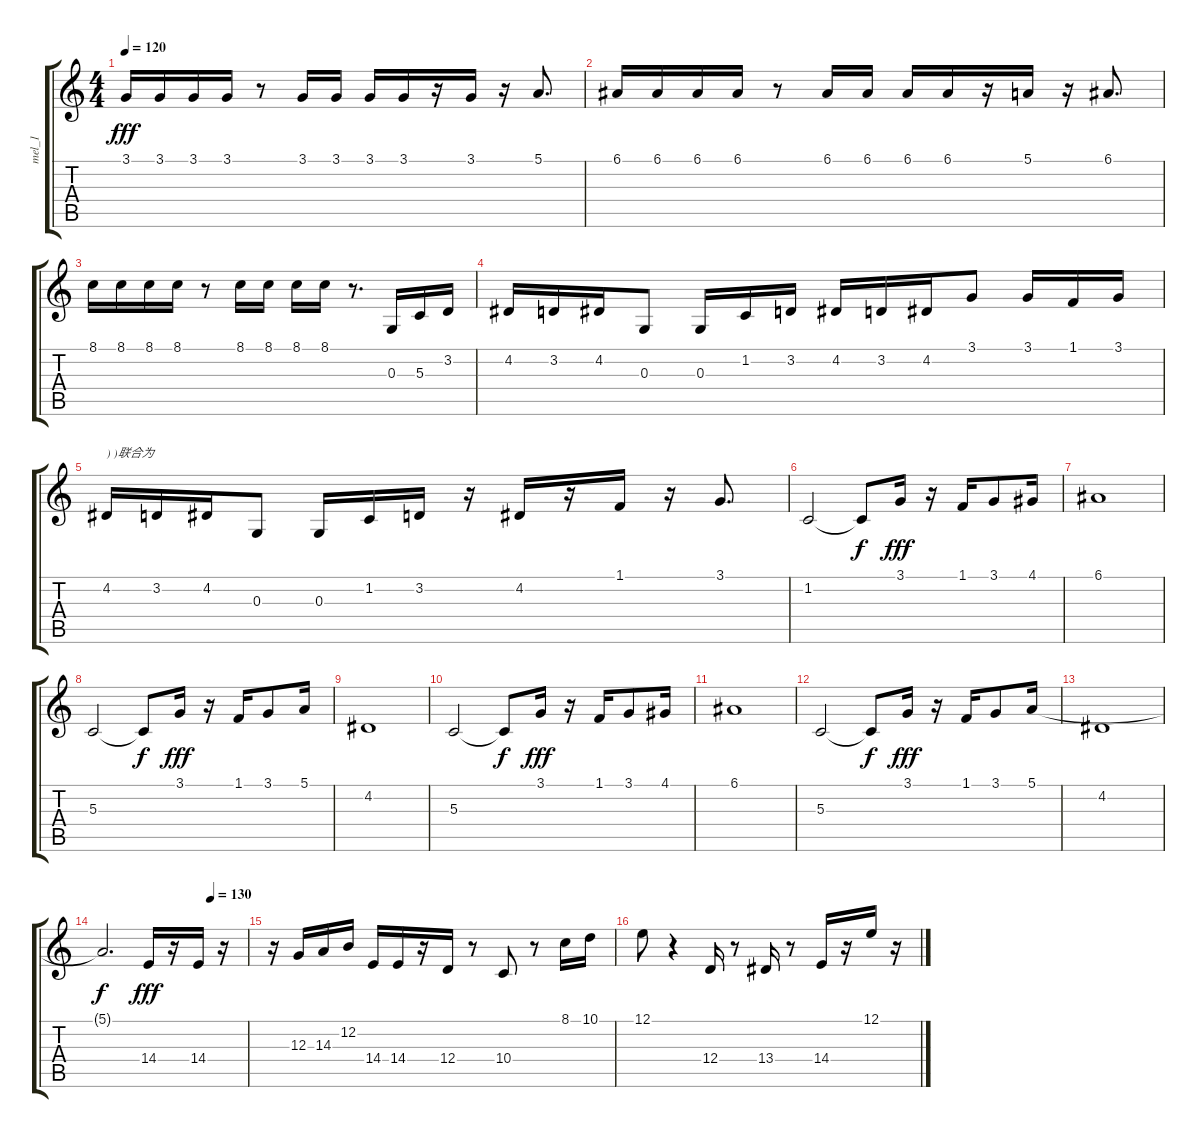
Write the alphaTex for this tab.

\track ("mel_1" "mel_1") {instrument stringensemble1}
\staff {score tabs}
\tuning (E4 B3 G3 D3 A2 E2) {hide}
\ts (4 4)
\tempo 120
\clef g2
\ks c
3.1.16{dy fff} 3.1.16 3.1.16 3.1.16 r.8 3.1.16 3.1.16 3.1.16 3.1.16 r.16 3.1.16 r.16 5.1.8{d} |
6.1.16 6.1.16 6.1.16 6.1.16 r.8 6.1.16 6.1.16 6.1.16 6.1.16 r.16 5.1.16 r.16 6.1.8{d} |
8.1.16 8.1.16 8.1.16 8.1.16 r.8 8.1.16 8.1.16 8.1.16 8.1.16 r.8{d} 0.3.16 5.3.16 3.2.16 |
4.2.16 3.2.16 4.2.16 0.3.8 0.3.16 1.2.16 3.2.16 4.2.16 3.2.16 4.2.16 3.1.8 3.1.16 1.1.16 3.1.16 |
4.2.16{txt ") )联合为"} 3.2.16 4.2.16 0.3.8 0.3.16 1.2.16 3.2.16 r.16 4.2.16 r.16 1.1.16 r.16 3.1.8{d} |
1.2.2 1.2{t}.8{dy f} 3.1.16{dy fff} r.16 1.1.16 3.1.8 4.1.16 |
6.1.1 |
5.3.2 5.3{t}.8{dy f} 3.1.16{dy fff} r.16 1.1.16 3.1.8 5.1.16 |
4.2.1 |
5.3.2 5.3{t}.8{dy f} 3.1.16{dy fff} r.16 1.1.16 3.1.8 4.1.16 |
6.1.1 |
5.3.2 5.3{t}.8{dy f} 3.1.16{dy fff} r.16 1.1.16 3.1.8 5.1.16 |
4.2.1 |
\tempo (130 0.75)
5.1{t}.2{d dy f} 14.4.16{dy fff} r.16 14.4.16 r.16 |
r.16 12.3.16 14.3.16 12.2.16 14.4.16 14.4.16 r.16 12.4.16 r.8 10.4.8 r.8 8.1.16 10.1.16 |
12.1.8 r.4 12.4.16 r.8 13.4.16 r.8 14.4.16 r.16 12.1.16 r.16
